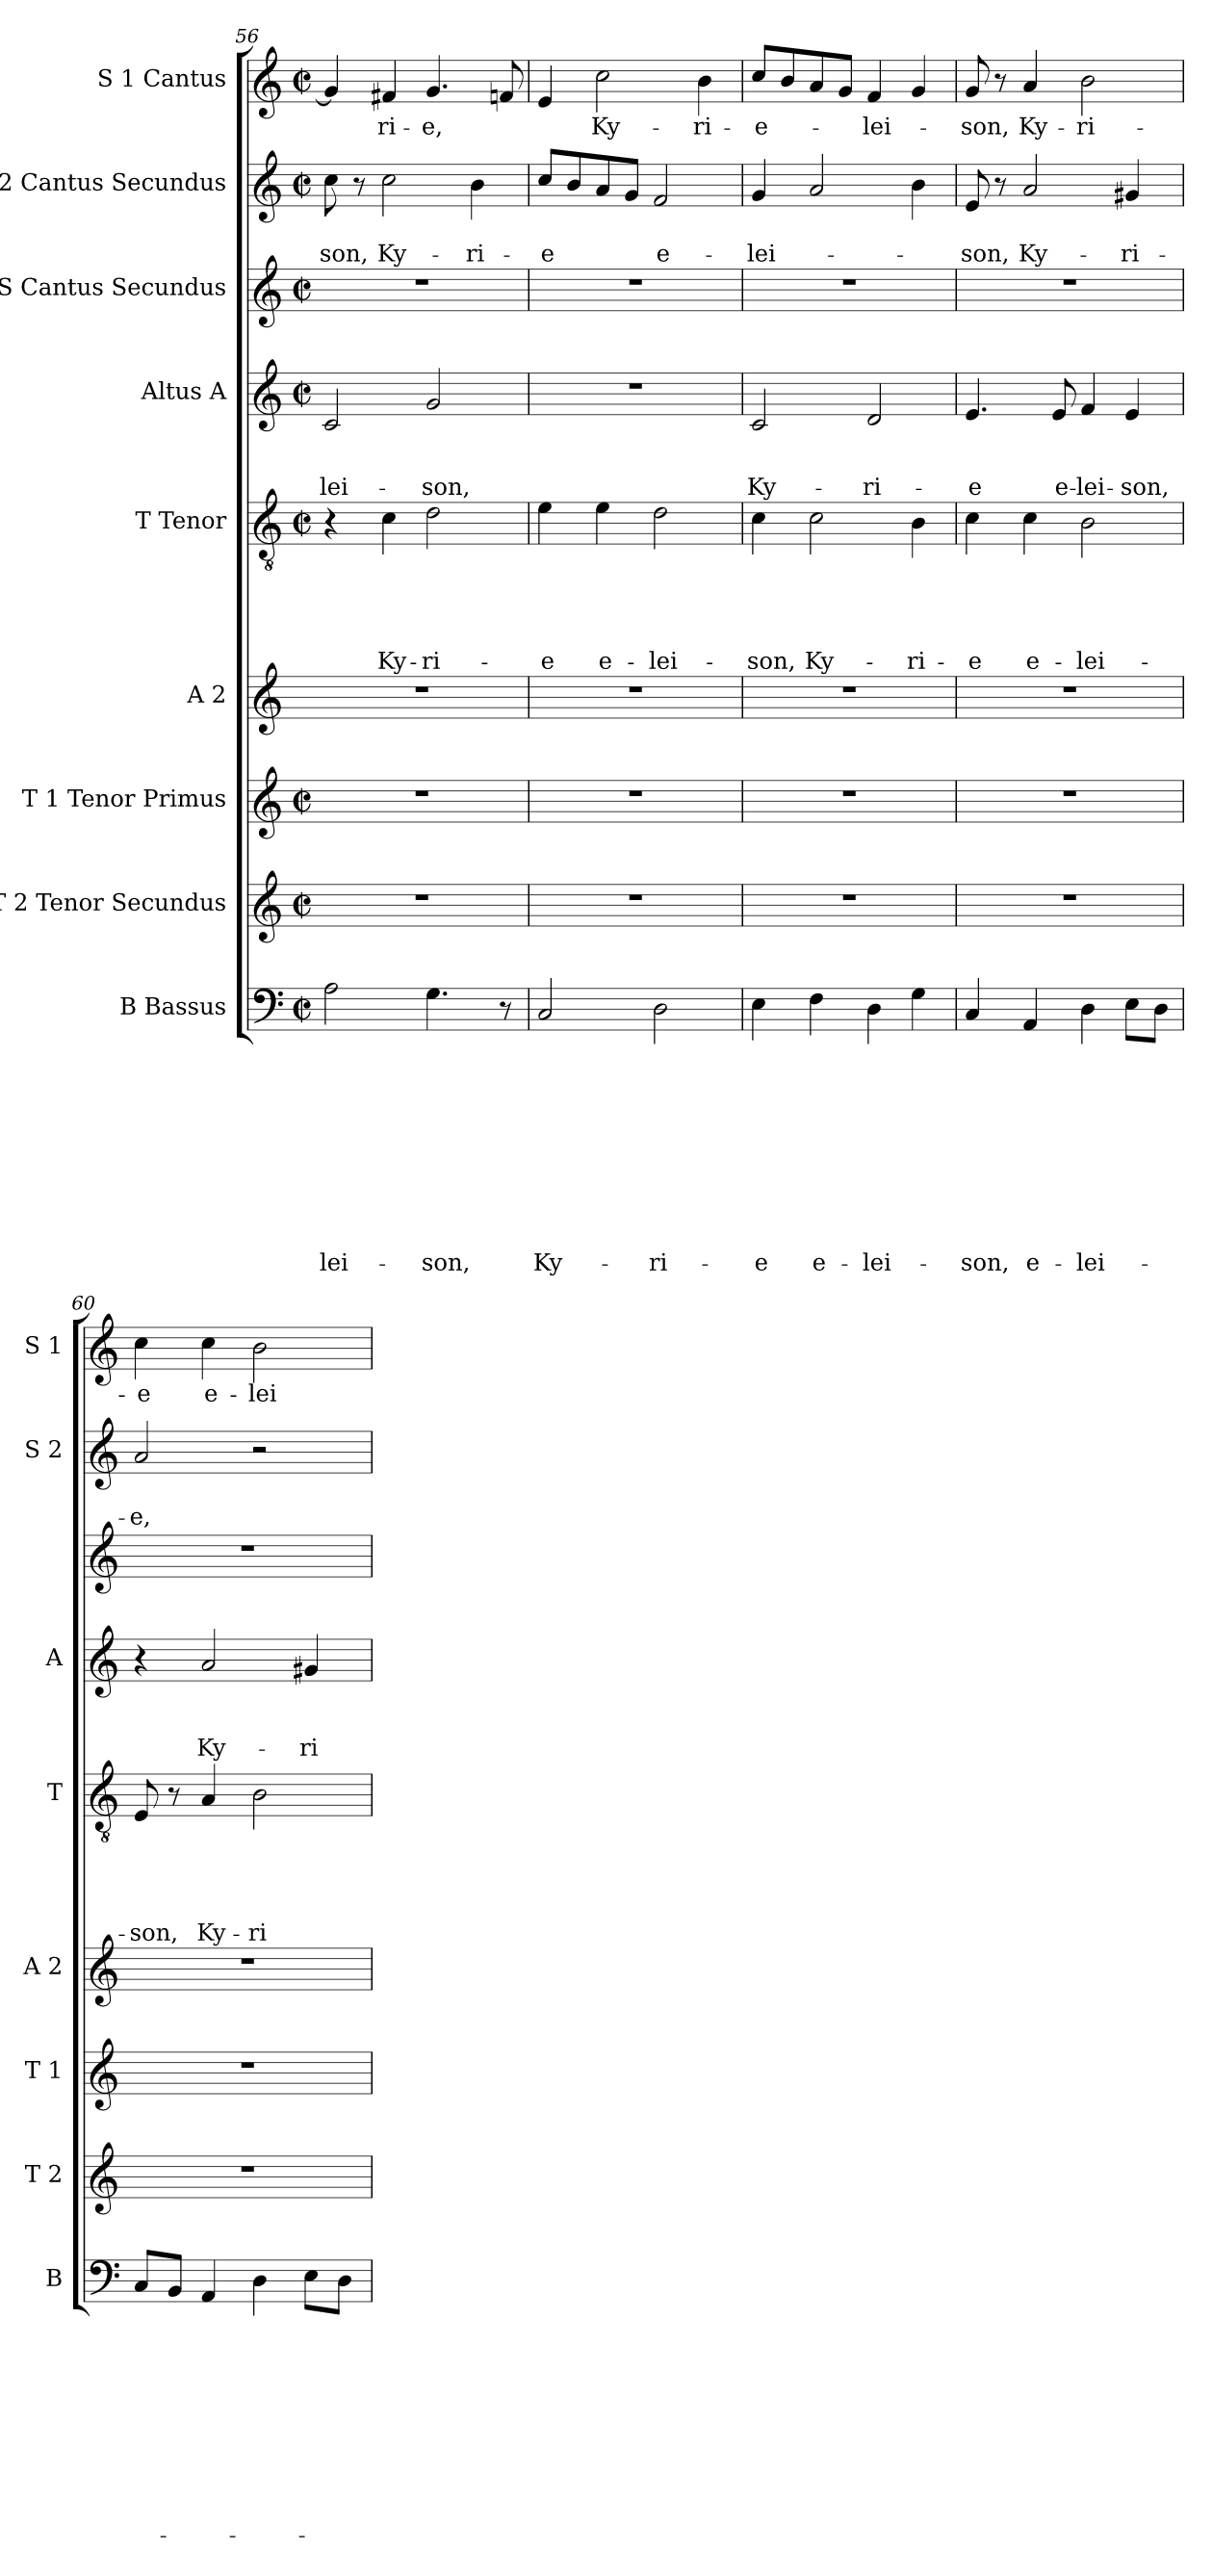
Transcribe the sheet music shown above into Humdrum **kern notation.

**kern	**text	**text	**text	**text	**text	**text	**text	**text	**text	**text	**kern	**kern	**kern	**kern	**text	**text	**text	**text	**text	**kern	**text	**text	**text	**kern	**kern	**text	**text	**kern	**text
*part9	*part9	*part9	*part9	*part9	*part9	*part9	*part9	*part9	*part9	*part9	*part8	*part7	*part6	*part5	*part5	*part5	*part5	*part5	*part5	*part4	*part4	*part4	*part4	*part3	*part2	*part2	*part2	*part1	*part1
*staff9	*staff9	*staff9	*staff9	*staff9	*staff9	*staff9	*staff9	*staff9	*staff9	*staff9	*staff8	*staff7	*staff6	*staff5	*staff5	*staff5	*staff5	*staff5	*staff5	*staff4	*staff4	*staff4	*staff4	*staff3	*staff2	*staff2	*staff2	*staff1	*staff1
*I"B Bassus	*	*	*	*	*	*	*	*	*	*	*I"T 2 Tenor Secundus	*I"T 1 Tenor Primus	*I"A 2	*I"T Tenor	*	*	*	*	*	*I"Altus A	*	*	*	*I"S Cantus Secundus	*I"S 2 Cantus Secundus	*	*	*I"S 1 Cantus	*
*I'B	*	*	*	*	*	*	*	*	*	*	*I'T 2	*I'T 1	*I'A 2	*I'T	*	*	*	*	*	*I'A	*	*	*	*	*I'S 2	*	*	*I'S 1	*
*clefF4	*	*	*	*	*	*	*	*	*	*	*clefG2	*clefG2	*clefG2	*clefGv2	*	*	*	*	*	*clefG2	*	*	*	*clefG2	*clefG2	*	*	*clefG2	*
*k[]	*	*	*	*	*	*	*	*	*	*	*k[]	*k[]	*k[]	*k[]	*	*	*	*	*	*k[]	*	*	*	*k[]	*k[]	*	*	*k[]	*
*C:	*	*	*	*	*	*	*	*	*	*	*C:	*C:	*C:	*C:	*	*	*	*	*	*C:	*	*	*	*C:	*C:	*	*	*C:	*
*M2/2	*	*	*	*	*	*	*	*	*	*	*M2/2	*M2/2	*	*M2/2	*	*	*	*	*	*M2/2	*	*	*	*M2/2	*M2/2	*	*	*M2/2	*
*met(c|)	*	*	*	*	*	*	*	*	*	*	*met(c|)	*met(c|)	*	*met(c|)	*	*	*	*	*	*met(c|)	*	*	*	*met(c|)	*met(c|)	*	*	*met(c|)	*
=56	=56	=56	=56	=56	=56	=56	=56	=56	=56	=56	=56	=56	=56	=56	=56	=56	=56	=56	=56	=56	=56	=56	=56	=56	=56	=56	=56	=56	=56
!	!	!	!	!	!	!	!	!	!	!LO:LY:b	!	!	!	!	!	!	!	!	!	!	!	!	!LO:LY:b	!	!	!	!LO:LY:b	!	!
2A\	.	.	.	.	.	.	.	.	.	-lei-	1r	1r	1r	4r	.	.	.	.	.	2c/	.	.	-lei-	1r	8cc\	.	-son,	4g/]	.
.	.	.	.	.	.	.	.	.	.	.	.	.	.	.	.	.	.	.	.	.	.	.	.	.	8r	.	.	.	.
!	!	!	!	!	!	!	!	!	!	!	!	!	!	!	!	!	!	!	!LO:LY:b	!	!	!	!	!	!	!	!LO:LY:b	!	!LO:LY:b
.	.	.	.	.	.	.	.	.	.	.	.	.	.	4c\	.	.	.	.	Ky-	.	.	.	.	.	2cc\	.	Ky-	4f#X/	-ri-
!	!	!	!	!	!	!	!	!	!	!LO:LY:b	!	!	!	!	!	!	!	!	!LO:LY:b	!	!	!	!LO:LY:b	!	!	!	!	!	!LO:LY:b
4.G\	.	.	.	.	.	.	.	.	.	-son,	.	.	.	2d\	.	.	.	.	-ri-	2g/	.	.	-son,	.	.	.	.	4.g/	-e,
!	!	!	!	!	!	!	!	!	!	!	!	!	!	!	!	!	!	!	!	!	!	!	!	!	!	!	!LO:LY:b	!	!
.	.	.	.	.	.	.	.	.	.	.	.	.	.	.	.	.	.	.	.	.	.	.	.	.	4b\	.	-ri-	.	.
8r	.	.	.	.	.	.	.	.	.	.	.	.	.	.	.	.	.	.	.	.	.	.	.	.	.	.	.	8fn/	.
=57	=57	=57	=57	=57	=57	=57	=57	=57	=57	=57	=57	=57	=57	=57	=57	=57	=57	=57	=57	=57	=57	=57	=57	=57	=57	=57	=57	=57	=57
!	!	!	!	!	!	!	!	!	!	!LO:LY:b	!	!	!	!	!	!	!	!	!LO:LY:b	!	!	!	!	!	!	!	!LO:LY:b:rj	!	!
2C/	.	.	.	.	.	.	.	.	.	Ky-	1r	1r	1r	4e\	.	.	.	.	-e	1r	.	.	.	1r	8cc/L	.	-e	4e/	.
.	.	.	.	.	.	.	.	.	.	.	.	.	.	.	.	.	.	.	.	.	.	.	.	.	8b/	.	.	.	.
!	!	!	!	!	!	!	!	!	!	!	!	!	!	!	!	!	!	!	!LO:LY:b	!	!	!	!	!	!	!	!	!	!LO:LY:b
.	.	.	.	.	.	.	.	.	.	.	.	.	.	4e\	.	.	.	.	e-	.	.	.	.	.	8a/	.	.	2cc\	Ky-
.	.	.	.	.	.	.	.	.	.	.	.	.	.	.	.	.	.	.	.	.	.	.	.	.	8g/J	.	.	.	.
!	!	!	!	!	!	!	!	!	!	!LO:LY:b	!	!	!	!	!	!	!	!	!LO:LY:b	!	!	!	!	!	!	!	!LO:LY:b	!	!
2D\	.	.	.	.	.	.	.	.	.	-ri-	.	.	.	2d\	.	.	.	.	-lei-	.	.	.	.	.	2f/	.	e-	.	.
!	!	!	!	!	!	!	!	!	!	!	!	!	!	!	!	!	!	!	!	!	!	!	!	!	!	!	!	!	!LO:LY:b
.	.	.	.	.	.	.	.	.	.	.	.	.	.	.	.	.	.	.	.	.	.	.	.	.	.	.	.	4b\	-ri-
!!LO:LB:g=z
=58	=58	=58	=58	=58	=58	=58	=58	=58	=58	=58	=58	=58	=58	=58	=58	=58	=58	=58	=58	=58	=58	=58	=58	=58	=58	=58	=58	=58	=58
!	!	!	!	!	!	!	!	!	!	!LO:LY:b	!	!	!	!	!	!	!	!	!LO:LY:b	!	!	!	!LO:LY:b	!	!	!	!LO:LY:b	!	!LO:LY:b
4E\	.	.	.	.	.	.	.	.	.	-e	1r	1r	1r	4c\	.	.	.	.	-son,	2c/	.	.	Ky-	1r	4g/	.	-lei-	8cc/L	-e-
.	.	.	.	.	.	.	.	.	.	.	.	.	.	.	.	.	.	.	.	.	.	.	.	.	.	.	.	8b/	.
!	!	!	!	!	!	!	!	!	!	!LO:LY:b	!	!	!	!	!	!	!	!	!LO:LY:b	!	!	!	!	!	!	!	!	!	!
4F\	.	.	.	.	.	.	.	.	.	e-	.	.	.	2c\	.	.	.	.	Ky-	.	.	.	.	.	2a/	.	.	8a/	.
.	.	.	.	.	.	.	.	.	.	.	.	.	.	.	.	.	.	.	.	.	.	.	.	.	.	.	.	8g/J	.
!	!	!	!	!	!	!	!	!	!	!LO:LY:b	!	!	!	!	!	!	!	!	!	!	!	!	!LO:LY:b	!	!	!	!	!	!LO:LY:b
4D\	.	.	.	.	.	.	.	.	.	-lei-	.	.	.	.	.	.	.	.	.	2d/	.	.	-ri-	.	.	.	.	4f/	-lei-
!	!	!	!	!	!	!	!	!	!	!	!	!	!	!	!	!	!	!	!LO:LY:b	!	!	!	!	!	!	!	!	!	!
4G\	.	.	.	.	.	.	.	.	.	.	.	.	.	4B\	.	.	.	.	-ri-	.	.	.	.	.	4b\	.	.	4g/	.
=59	=59	=59	=59	=59	=59	=59	=59	=59	=59	=59	=59	=59	=59	=59	=59	=59	=59	=59	=59	=59	=59	=59	=59	=59	=59	=59	=59	=59	=59
!	!	!	!	!	!	!	!	!	!	!LO:LY:b	!	!	!	!	!	!	!	!	!LO:LY:b	!	!	!	!LO:LY:b	!	!	!	!LO:LY:b	!	!LO:LY:b
4C/	.	.	.	.	.	.	.	.	.	-son,	1r	1r	1r	4c\	.	.	.	.	-e	4.e/	.	.	-e	1r	8e/	.	-son,	8g/	-son,
.	.	.	.	.	.	.	.	.	.	.	.	.	.	.	.	.	.	.	.	.	.	.	.	.	8r	.	.	8r	.
!	!	!	!	!	!	!	!	!	!	!LO:LY:b	!	!	!	!	!	!	!	!	!LO:LY:b	!	!	!	!	!	!	!	!LO:LY:b	!	!LO:LY:b
4AA/	.	.	.	.	.	.	.	.	.	e-	.	.	.	4c\	.	.	.	.	e-	.	.	.	.	.	2a/	.	Ky-	4a/	Ky-
!	!	!	!	!	!	!	!	!	!	!	!	!	!	!	!	!	!	!	!	!	!	!	!LO:LY:b	!	!	!	!	!	!
.	.	.	.	.	.	.	.	.	.	.	.	.	.	.	.	.	.	.	.	8e/	.	.	e-	.	.	.	.	.	.
!	!	!	!	!	!	!	!	!	!	!LO:LY:b	!	!	!	!	!	!	!	!	!LO:LY:b	!	!	!	!LO:LY:b	!	!	!	!	!	!LO:LY:b
4D\	.	.	.	.	.	.	.	.	.	-lei-	.	.	.	2B\	.	.	.	.	-lei-	4f/	.	.	-lei-	.	.	.	.	2b\	-ri-
!	!	!	!	!	!	!	!	!	!	!	!	!	!	!	!	!	!	!	!	!	!	!	!LO:LY:b	!	!	!	!LO:LY:b	!	!
8E\L	.	.	.	.	.	.	.	.	.	.	.	.	.	.	.	.	.	.	.	4e/	.	.	-son,	.	4g#X/	.	-ri-	.	.
8D\J	.	.	.	.	.	.	.	.	.	.	.	.	.	.	.	.	.	.	.	.	.	.	.	.	.	.	.	.	.
=60	=60	=60	=60	=60	=60	=60	=60	=60	=60	=60	=60	=60	=60	=60	=60	=60	=60	=60	=60	=60	=60	=60	=60	=60	=60	=60	=60	=60	=60
!	!	!	!	!	!	!	!	!	!	!	!	!	!	!	!	!	!	!	!LO:LY:b	!	!	!	!	!	!	!	!LO:LY:b	!	!LO:LY:b
8C/L	.	.	.	.	.	.	.	.	.	.	1r	1r	1r	8E/	.	.	.	.	-son,	4r	.	.	.	1r	2a/	.	-e,	4cc\	-e
8BB/J	.	.	.	.	.	.	.	.	.	.	.	.	.	8r	.	.	.	.	.	.	.	.	.	.	.	.	.	.	.
!	!	!	!	!	!	!	!	!	!	!	!	!	!	!	!	!	!	!	!LO:LY:b	!	!	!	!LO:LY:b	!	!	!	!	!	!LO:LY:b
4AA/	.	.	.	.	.	.	.	.	.	.	.	.	.	4A/	.	.	.	.	Ky-	2a/	.	.	Ky-	.	.	.	.	4cc\	e-
!	!	!	!	!	!	!	!	!	!	!	!	!	!	!	!	!	!	!	!LO:LY:b	!	!	!	!	!	!	!	!	!	!LO:LY:b
4D\	.	.	.	.	.	.	.	.	.	.	.	.	.	2B\	.	.	.	.	-ri-	.	.	.	.	.	2r	.	.	2b\	-lei-
!	!	!	!	!	!	!	!	!	!	!	!	!	!	!	!	!	!	!	!	!	!	!	!LO:LY:b	!	!	!	!	!	!
8E\L	.	.	.	.	.	.	.	.	.	.	.	.	.	.	.	.	.	.	.	4g#/	.	.	-ri-	.	.	.	.	.	.
8D\J	.	.	.	.	.	.	.	.	.	.	.	.	.	.	.	.	.	.	.	.	.	.	.	.	.	.	.	.	.
=	=	=	=	=	=	=	=	=	=	=	=	=	=	=	=	=	=	=	=	=	=	=	=	=	=	=	=	=	=
*-	*-	*-	*-	*-	*-	*-	*-	*-	*-	*-	*-	*-	*-	*-	*-	*-	*-	*-	*-	*-	*-	*-	*-	*-	*-	*-	*-	*-	*-
